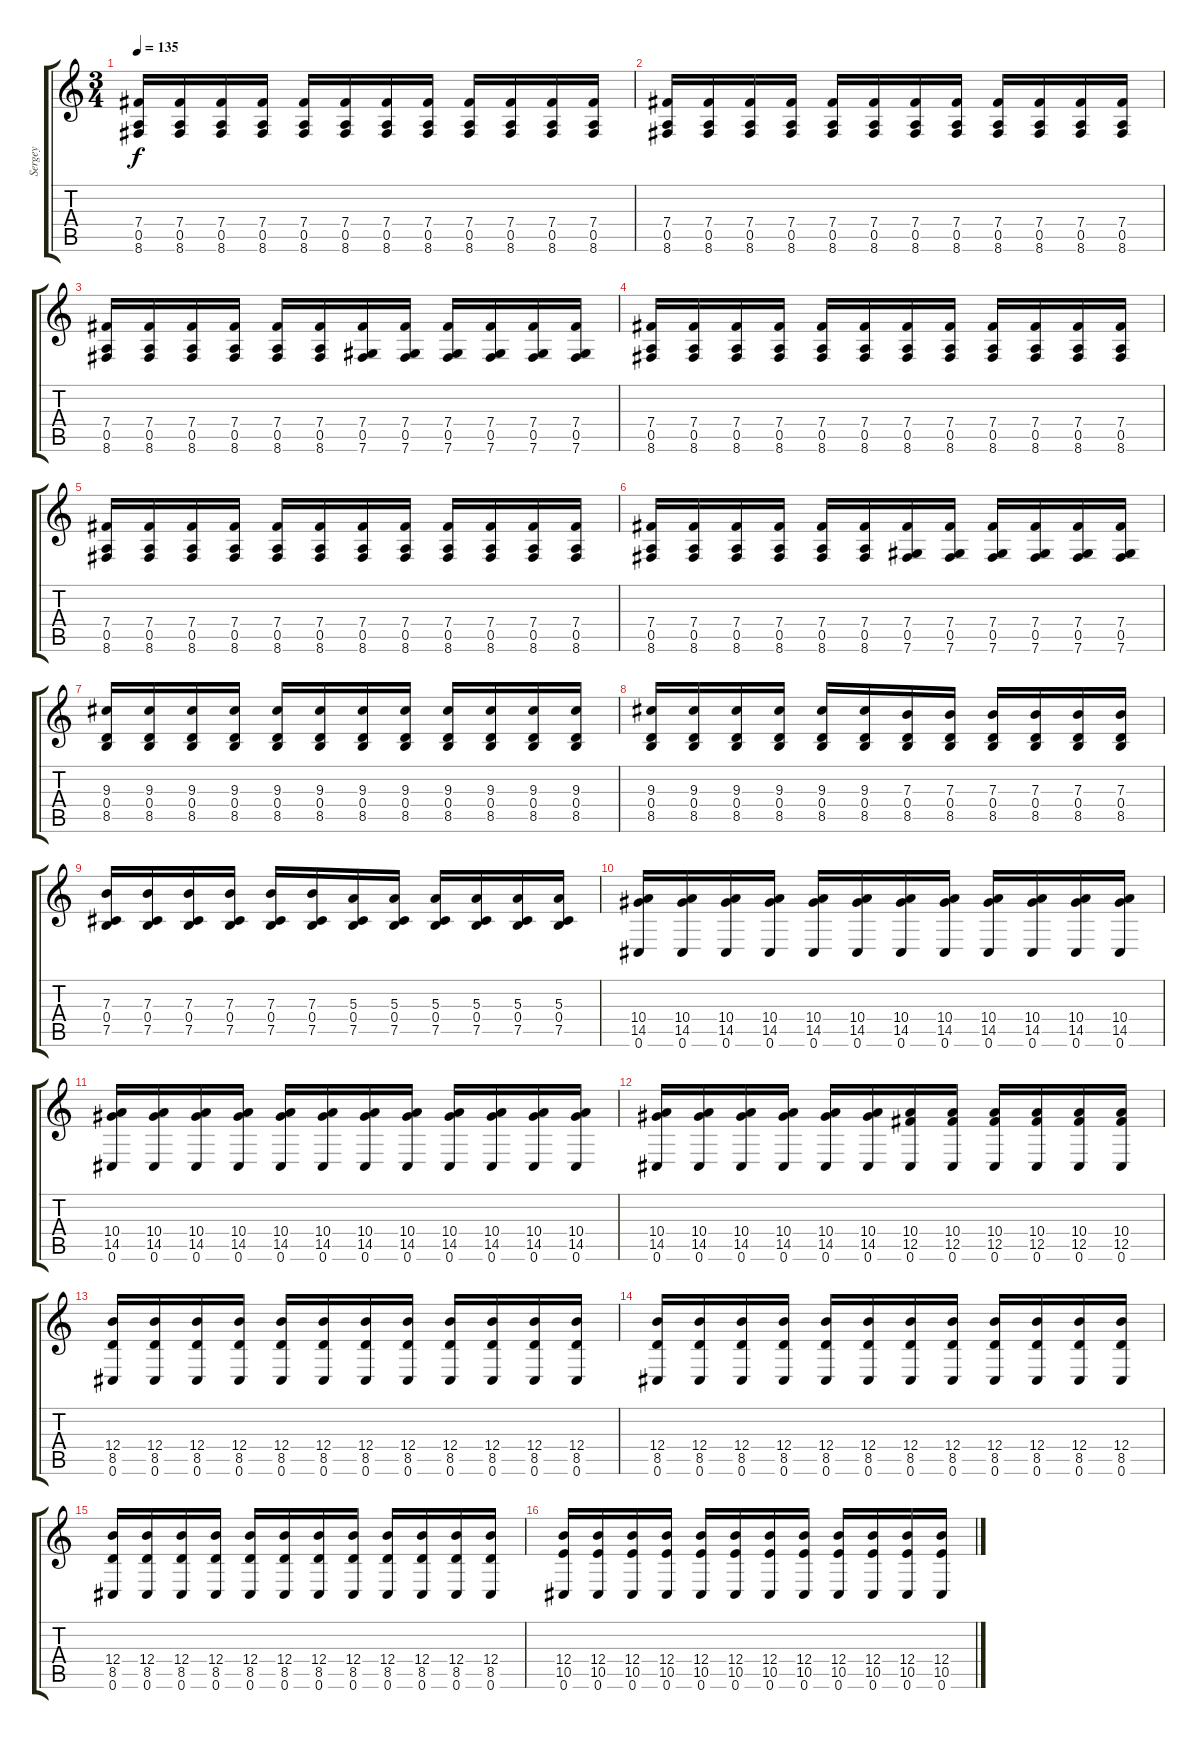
\track ("Sergey" "Sergey") {instrument distortionguitar}
\staff {score tabs}
\tuning (Db4 Ab3 E3 B2 Gb2 Db2) {hide}
\ts (3 4)
\tempo 135
\clef g2
\ks c
(7.4 0.5 8.6).16{dy f} (7.4 0.5 8.6).16 (7.4 0.5 8.6).16 (7.4 0.5 8.6).16 (7.4 0.5 8.6).16 (7.4 0.5 8.6).16 (7.4 0.5 8.6).16 (7.4 0.5 8.6).16 (7.4 0.5 8.6).16 (7.4 0.5 8.6).16 (7.4 0.5 8.6).16 (7.4 0.5 8.6).16 |
(7.4 0.5 8.6).16 (7.4 0.5 8.6).16 (7.4 0.5 8.6).16 (7.4 0.5 8.6).16 (7.4 0.5 8.6).16 (7.4 0.5 8.6).16 (7.4 0.5 8.6).16 (7.4 0.5 8.6).16 (7.4 0.5 8.6).16 (7.4 0.5 8.6).16 (7.4 0.5 8.6).16 (7.4 0.5 8.6).16 |
(7.4 0.5 8.6).16 (7.4 0.5 8.6).16 (7.4 0.5 8.6).16 (7.4 0.5 8.6).16 (7.4 0.5 8.6).16 (7.4 0.5 8.6).16 (7.4 0.5 7.6).16 (7.4 0.5 7.6).16 (7.4 0.5 7.6).16 (7.4 0.5 7.6).16 (7.4 0.5 7.6).16 (7.4 0.5 7.6).16 |
(7.4 0.5 8.6).16 (7.4 0.5 8.6).16 (7.4 0.5 8.6).16 (7.4 0.5 8.6).16 (7.4 0.5 8.6).16 (7.4 0.5 8.6).16 (7.4 0.5 8.6).16 (7.4 0.5 8.6).16 (7.4 0.5 8.6).16 (7.4 0.5 8.6).16 (7.4 0.5 8.6).16 (7.4 0.5 8.6).16 |
(7.4 0.5 8.6).16 (7.4 0.5 8.6).16 (7.4 0.5 8.6).16 (7.4 0.5 8.6).16 (7.4 0.5 8.6).16 (7.4 0.5 8.6).16 (7.4 0.5 8.6).16 (7.4 0.5 8.6).16 (7.4 0.5 8.6).16 (7.4 0.5 8.6).16 (7.4 0.5 8.6).16 (7.4 0.5 8.6).16 |
(7.4 0.5 8.6).16 (7.4 0.5 8.6).16 (7.4 0.5 8.6).16 (7.4 0.5 8.6).16 (7.4 0.5 8.6).16 (7.4 0.5 8.6).16 (7.4 0.5 7.6).16 (7.4 0.5 7.6).16 (7.4 0.5 7.6).16 (7.4 0.5 7.6).16 (7.4 0.5 7.6).16 (7.4 0.5 7.6).16 |
(9.3 0.4 8.5).16 (9.3 0.4 8.5).16 (9.3 0.4 8.5).16 (9.3 0.4 8.5).16 (9.3 0.4 8.5).16 (9.3 0.4 8.5).16 (9.3 0.4 8.5).16 (9.3 0.4 8.5).16 (9.3 0.4 8.5).16 (9.3 0.4 8.5).16 (9.3 0.4 8.5).16 (9.3 0.4 8.5).16 |
(9.3 0.4 8.5).16 (9.3 0.4 8.5).16 (9.3 0.4 8.5).16 (9.3 0.4 8.5).16 (9.3 0.4 8.5).16 (9.3 0.4 8.5).16 (7.3 0.4 8.5).16 (7.3 0.4 8.5).16 (7.3 0.4 8.5).16 (7.3 0.4 8.5).16 (7.3 0.4 8.5).16 (7.3 0.4 8.5).16 |
(7.3 0.4 7.5).16 (7.3 0.4 7.5).16 (7.3 0.4 7.5).16 (7.3 0.4 7.5).16 (7.3 0.4 7.5).16 (7.3 0.4 7.5).16 (5.3 0.4 7.5).16 (5.3 0.4 7.5).16 (5.3 0.4 7.5).16 (5.3 0.4 7.5).16 (5.3 0.4 7.5).16 (5.3 0.4 7.5).16 |
(10.4 14.5 0.6).16 (10.4 14.5 0.6).16 (10.4 14.5 0.6).16 (10.4 14.5 0.6).16 (10.4 14.5 0.6).16 (10.4 14.5 0.6).16 (10.4 14.5 0.6).16 (10.4 14.5 0.6).16 (10.4 14.5 0.6).16 (10.4 14.5 0.6).16 (10.4 14.5 0.6).16 (10.4 14.5 0.6).16 |
(10.4 14.5 0.6).16 (10.4 14.5 0.6).16 (10.4 14.5 0.6).16 (10.4 14.5 0.6).16 (10.4 14.5 0.6).16 (10.4 14.5 0.6).16 (10.4 14.5 0.6).16 (10.4 14.5 0.6).16 (10.4 14.5 0.6).16 (10.4 14.5 0.6).16 (10.4 14.5 0.6).16 (10.4 14.5 0.6).16 |
(10.4 14.5 0.6).16 (10.4 14.5 0.6).16 (10.4 14.5 0.6).16 (10.4 14.5 0.6).16 (10.4 14.5 0.6).16 (10.4 14.5 0.6).16 (10.4 12.5 0.6).16 (10.4 12.5 0.6).16 (10.4 12.5 0.6).16 (10.4 12.5 0.6).16 (10.4 12.5 0.6).16 (10.4 12.5 0.6).16 |
(12.4 8.5 0.6).16 (12.4 8.5 0.6).16 (12.4 8.5 0.6).16 (12.4 8.5 0.6).16 (12.4 8.5 0.6).16 (12.4 8.5 0.6).16 (12.4 8.5 0.6).16 (12.4 8.5 0.6).16 (12.4 8.5 0.6).16 (12.4 8.5 0.6).16 (12.4 8.5 0.6).16 (12.4 8.5 0.6).16 |
(12.4 8.5 0.6).16 (12.4 8.5 0.6).16 (12.4 8.5 0.6).16 (12.4 8.5 0.6).16 (12.4 8.5 0.6).16 (12.4 8.5 0.6).16 (12.4 8.5 0.6).16 (12.4 8.5 0.6).16 (12.4 8.5 0.6).16 (12.4 8.5 0.6).16 (12.4 8.5 0.6).16 (12.4 8.5 0.6).16 |
(12.4 8.5 0.6).16 (12.4 8.5 0.6).16 (12.4 8.5 0.6).16 (12.4 8.5 0.6).16 (12.4 8.5 0.6).16 (12.4 8.5 0.6).16 (12.4 8.5 0.6).16 (12.4 8.5 0.6).16 (12.4 8.5 0.6).16 (12.4 8.5 0.6).16 (12.4 8.5 0.6).16 (12.4 8.5 0.6).16 |
(12.4 10.5 0.6).16 (12.4 10.5 0.6).16 (12.4 10.5 0.6).16 (12.4 10.5 0.6).16 (12.4 10.5 0.6).16 (12.4 10.5 0.6).16 (12.4 10.5 0.6).16 (12.4 10.5 0.6).16 (12.4 10.5 0.6).16 (12.4 10.5 0.6).16 (12.4 10.5 0.6).16 (12.4 10.5 0.6).16
